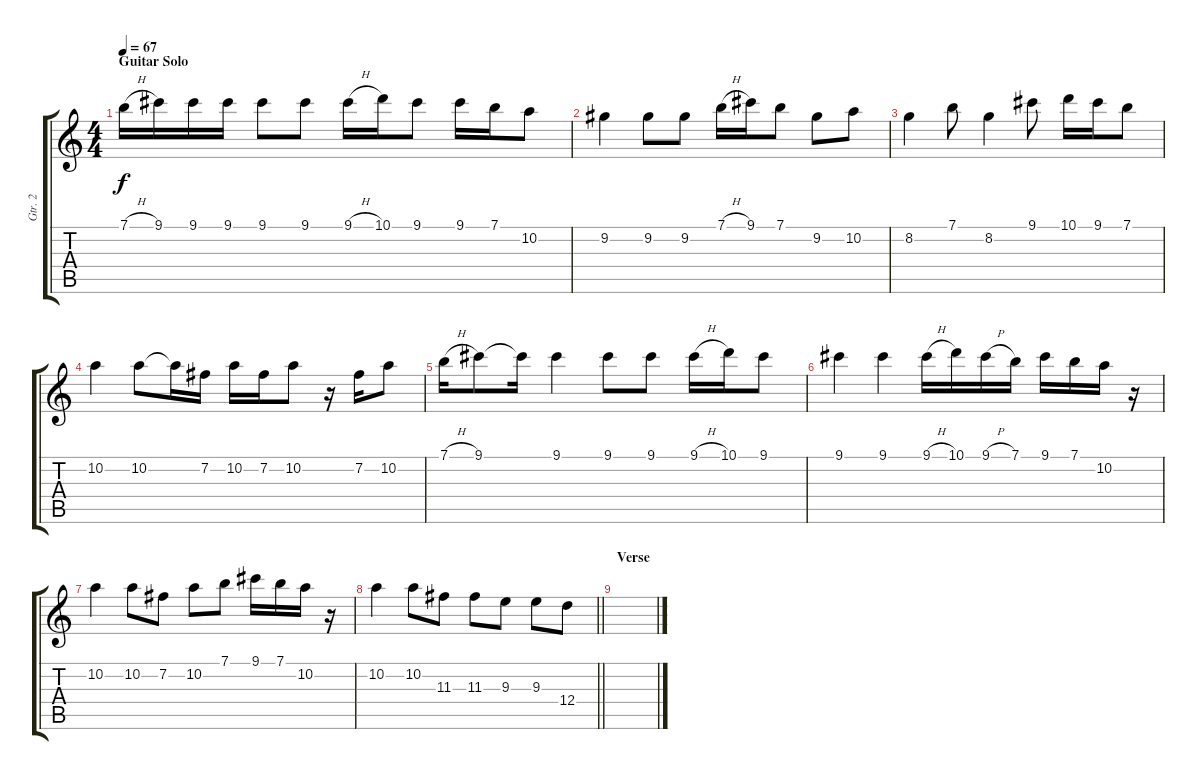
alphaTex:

\track ("Gtr. 2" "Gtr. 2") {instrument electricguitarclean}
\staff {score tabs}
\tuning (E4 B3 G3 D3 A2 E2) {hide}
\ts (4 4)
\section ("" "Guitar Solo")
\tempo 67
\clef g2
\ks c
7.1{h}.16{dy f} 9.1.16 9.1.16 9.1.16 9.1.8 9.1.8 9.1{h}.16 10.1.16 9.1.8 9.1.16 7.1.16 10.2.8 |
9.2.4 9.2.8 9.2.8 7.1{h}.16 9.1.16 7.1.8 9.2.8 10.2.8 |
8.2.4 7.1.8 8.2.4 9.1.8 10.1.16 9.1.16 7.1.8 |
10.2.4 10.2.8 10.2{t}.16 7.2.16 10.2.16 7.2.16 10.2.8 r.16 7.2.16 10.2.8 |
7.1{h}.16 9.1.8 9.1{t}.16 9.1.4 9.1.8 9.1.8 9.1{h}.16 10.1.16 9.1.8 |
9.1.4 9.1.4 9.1{h}.16 10.1.16 9.1{h}.16 7.1.16 9.1.16 7.1.16 10.2.16 r.16 |
10.2.4 10.2.8 7.2.8 10.2.8 7.1.8 9.1.16 7.1.16 10.2.16 r.16 |
\barLineRight lightlight
10.2.4 10.2.8 11.3.8 11.3.8 9.3.8 9.3.8 12.4.8 |
\section ("" "Verse")
